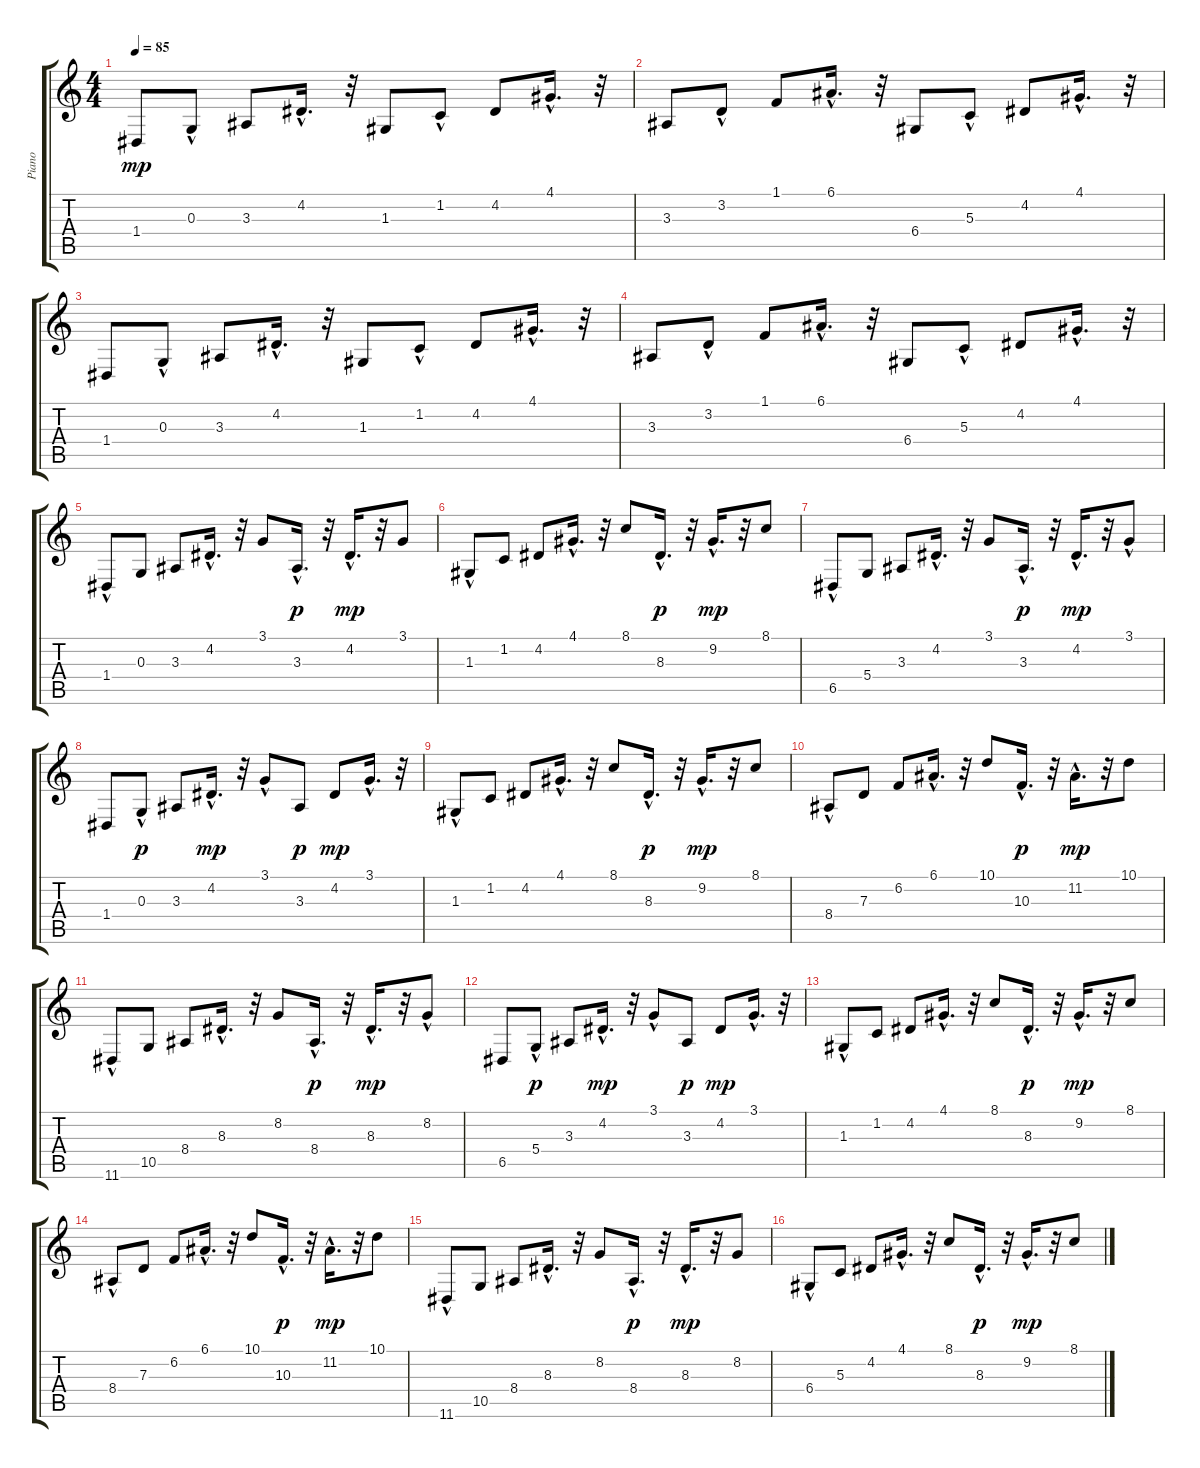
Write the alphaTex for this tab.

\track ("Piano" "Piano") {instrument acousticgrandpiano}
\staff {score tabs}
\tuning (E4 B3 G3 D3 A2 E2) {hide}
\ts (4 4)
\tempo 85
\clef g2
\ks c
1.4.8{dy mp} 0.3{hac}.8 3.3.8 4.2{hac}.16{d} r.32 1.3.8 1.2{hac}.8 4.2.8 4.1{hac}.16{d} r.32 |
3.3.8 3.2{hac}.8 1.1.8 6.1{hac}.16{d} r.32 6.4.8 5.3{hac}.8 4.2.8 4.1{hac}.16{d} r.32 |
1.4.8 0.3{hac}.8 3.3.8 4.2{hac}.16{d} r.32 1.3.8 1.2{hac}.8 4.2.8 4.1{hac}.16{d} r.32 |
3.3.8 3.2{hac}.8 1.1.8 6.1{hac}.16{d} r.32 6.4.8 5.3{hac}.8 4.2.8 4.1{hac}.16{d} r.32 |
1.4{hac}.8 0.3.8 3.3.8 4.2{hac}.16{d} r.32 3.1.8 3.3{hac}.16{d dy p} r.32 4.2{hac}.16{d dy mp} r.32 3.1.8 |
1.3{hac}.8 1.2.8 4.2.8 4.1{hac}.16{d} r.32 8.1.8 8.3{hac}.16{d dy p} r.32 9.2{hac}.16{d dy mp} r.32 8.1.8 |
6.5{hac}.8 5.4.8 3.3.8 4.2{hac}.16{d} r.32 3.1.8 3.3{hac}.16{d dy p} r.32 4.2{hac}.16{d dy mp} r.32 3.1{hac}.8 |
1.4.8 0.3{hac}.8{dy p} 3.3.8 4.2{hac}.16{d dy mp} r.32 3.1{hac}.8 3.3.8{dy p} 4.2.8{dy mp} 3.1{hac}.16{d} r.32 |
1.3{hac}.8 1.2.8 4.2.8 4.1{hac}.16{d} r.32 8.1.8 8.3{hac}.16{d dy p} r.32 9.2{hac}.16{d dy mp} r.32 8.1.8 |
8.4{hac}.8 7.3.8 6.2.8 6.1{hac}.16{d} r.32 10.1.8 10.3{hac}.16{d dy p} r.32 11.2{hac}.16{d dy mp} r.32 10.1.8 |
11.6{hac}.8 10.5.8 8.4.8 8.3{hac}.16{d} r.32 8.2.8 8.4{hac}.16{d dy p} r.32 8.3{hac}.16{d dy mp} r.32 8.2{hac}.8 |
6.5.8 5.4{hac}.8{dy p} 3.3.8 4.2{hac}.16{d dy mp} r.32 3.1{hac}.8 3.3.8{dy p} 4.2.8{dy mp} 3.1{hac}.16{d} r.32 |
1.3{hac}.8 1.2.8 4.2.8 4.1{hac}.16{d} r.32 8.1.8 8.3{hac}.16{d dy p} r.32 9.2{hac}.16{d dy mp} r.32 8.1.8 |
8.4{hac}.8 7.3.8 6.2.8 6.1{hac}.16{d} r.32 10.1.8 10.3{hac}.16{d dy p} r.32 11.2{hac}.16{d dy mp} r.32 10.1.8 |
11.6{hac}.8 10.5.8 8.4.8 8.3{hac}.16{d} r.32 8.2.8 8.4{hac}.16{d dy p} r.32 8.3{hac}.16{d dy mp} r.32 8.2.8 |
6.4{hac}.8 5.3.8 4.2.8 4.1{hac}.16{d} r.32 8.1.8 8.3{hac}.16{d dy p} r.32 9.2{hac}.16{d dy mp} r.32 8.1.8
